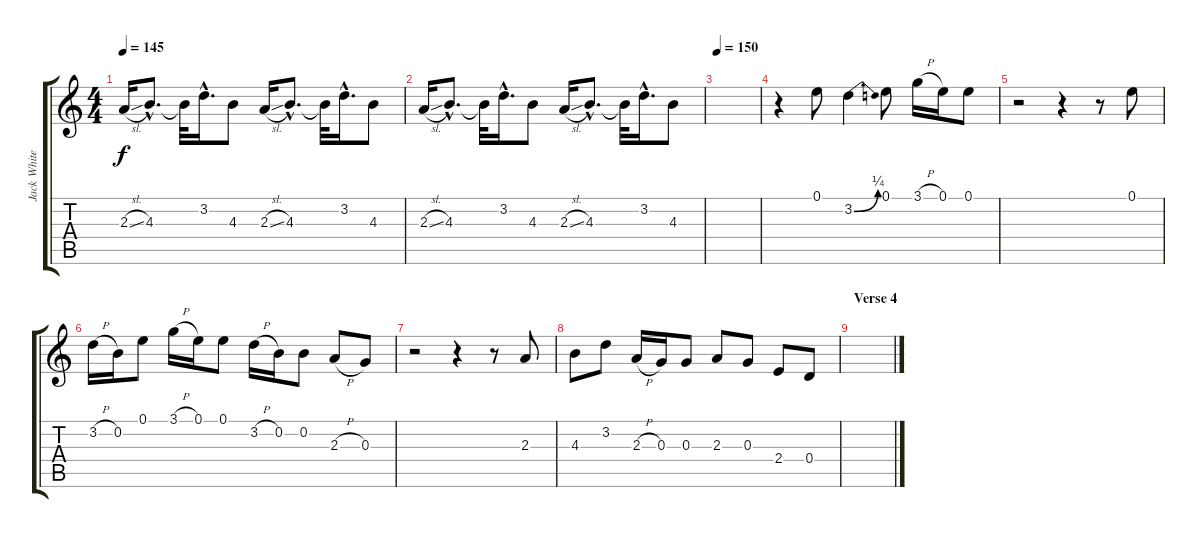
\track ("Jack White - Lead Guitar" "Jack White") {instrument distortionguitar}
\staff {score tabs}
\tuning (E4 B3 G3 D3 A2 E2) {hide}
\ts (4 4)
\tempo 145
\clef g2
\ks c
2.3{sl}.16{dy f} 4.3{hac}.8{d} 4.3{t}.32 3.2{hac}.16{d} 4.3.8 2.3{sl}.16 4.3{hac}.8{d} 4.3{t}.32 3.2{hac}.16{d} 4.3.8 |
2.3{sl}.16 4.3{hac}.8{d} 4.3{t}.32 3.2{hac}.16{d} 4.3.8 2.3{sl}.16 4.3{hac}.8{d} 4.3{t}.32 3.2{hac}.16{d} 4.3.8 |
\tempo 150
|
r.4 0.1.8 3.2{be (bend 0 0 60 1)}.4 0.1.8 3.1{h}.16 0.1.16 0.1.8 |
r.2 r.4 r.8 0.1.8 |
3.2{h}.16 0.2.16 0.1.8 3.1{h}.16 0.1.16 0.1.8 3.2{h}.16 0.2.16 0.2.8 2.3{h}.8 0.3.8 |
r.2 r.4 r.8 2.3.8 |
4.3.8 3.2.8 2.3{h}.16 0.3.16 0.3.8 2.3.8 0.3.8 2.4.8 0.4.8 |
\section ("" "Verse 4")
